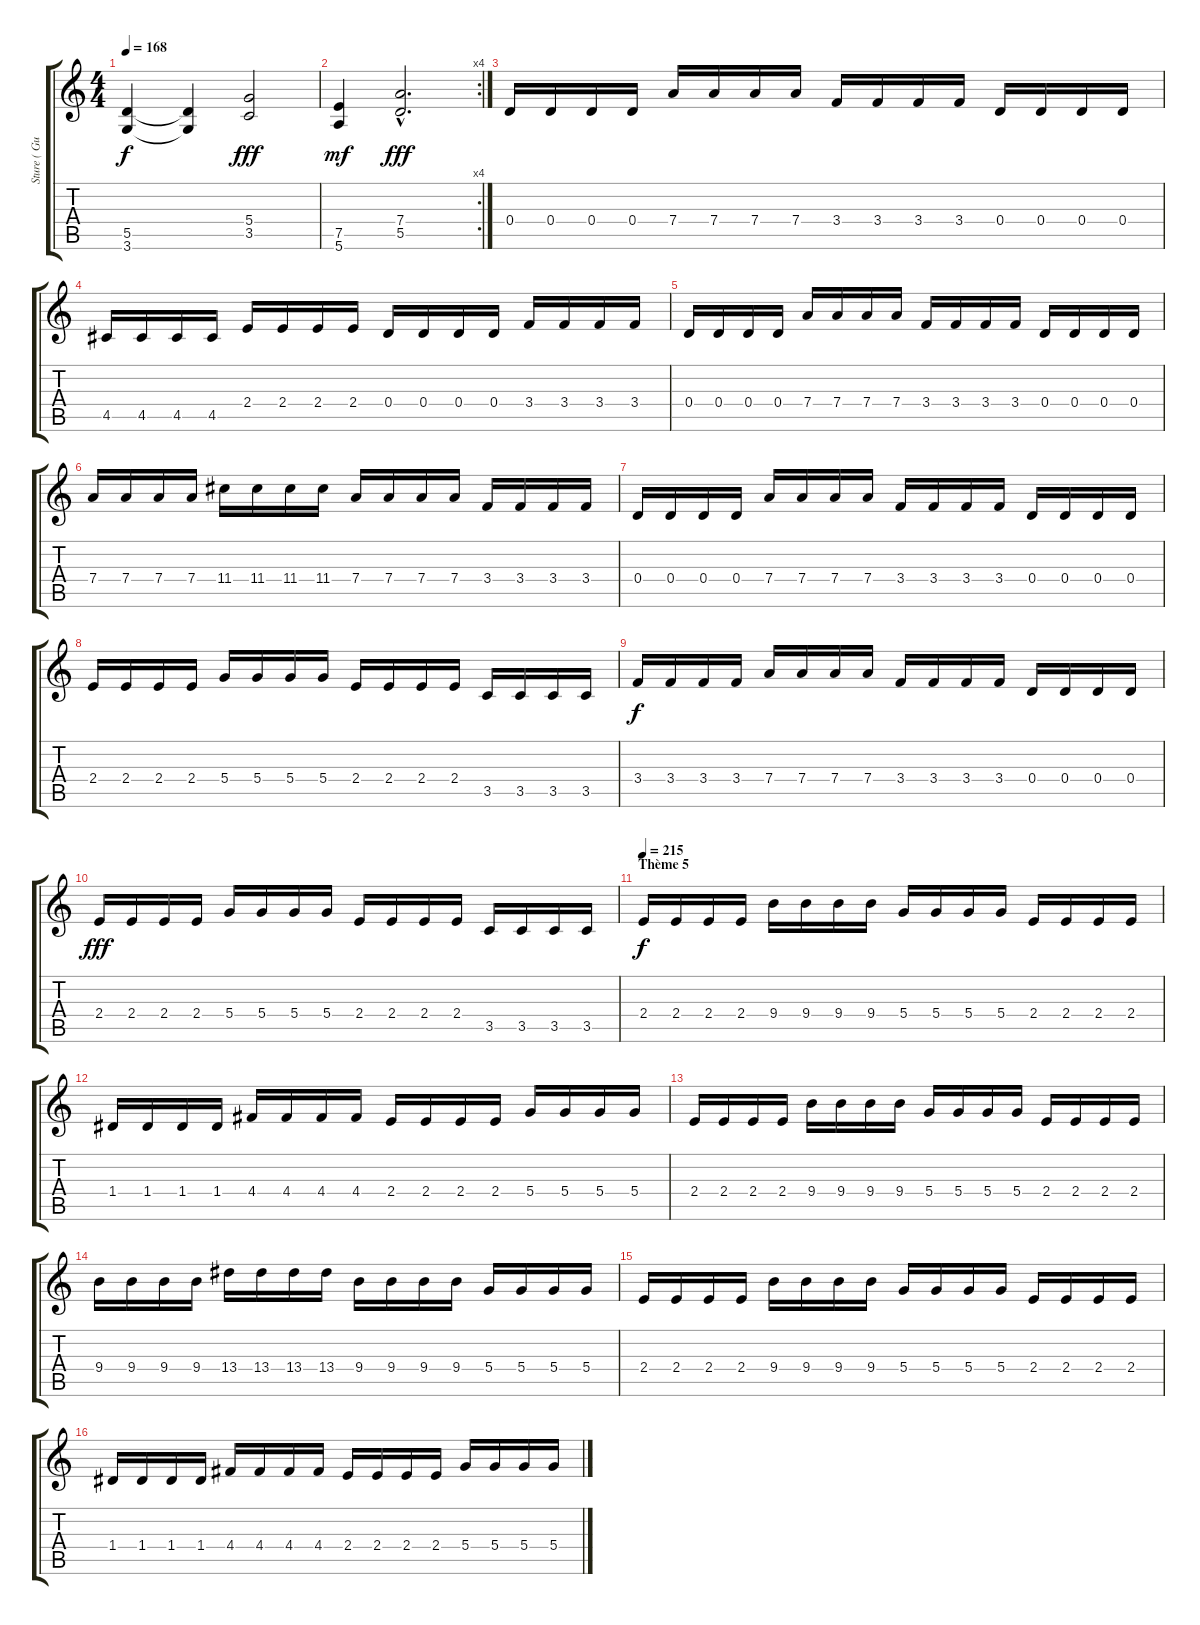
\track ("Sture ( Guitare 1 )" "Sture ( Gu") {instrument distortionguitar}
\staff {score tabs}
\tuning (E4 B3 G3 D3 A2 E2) {hide}
\ts (4 4)
\tempo 168
\clef g2
\ks c
(5.5{t} 3.6{t}).4{dy f} (5.5{t} 3.6{t}).4 (5.4 3.5).2{dy fff} |
\rc 4
(7.5 5.6).4{dy mf} (7.4{hac} 5.5{hac}).2{d dy fff} |
0.4.16 0.4.16 0.4.16 0.4.16 7.4.16 7.4.16 7.4.16 7.4.16 3.4.16 3.4.16 3.4.16 3.4.16 0.4.16 0.4.16 0.4.16 0.4.16 |
4.5.16 4.5.16 4.5.16 4.5.16 2.4.16 2.4.16 2.4.16 2.4.16 0.4.16 0.4.16 0.4.16 0.4.16 3.4.16 3.4.16 3.4.16 3.4.16 |
0.4.16 0.4.16 0.4.16 0.4.16 7.4.16 7.4.16 7.4.16 7.4.16 3.4.16 3.4.16 3.4.16 3.4.16 0.4.16 0.4.16 0.4.16 0.4.16 |
7.4.16 7.4.16 7.4.16 7.4.16 11.4.16 11.4.16 11.4.16 11.4.16 7.4.16 7.4.16 7.4.16 7.4.16 3.4.16 3.4.16 3.4.16 3.4.16 |
0.4.16 0.4.16 0.4.16 0.4.16 7.4.16 7.4.16 7.4.16 7.4.16 3.4.16 3.4.16 3.4.16 3.4.16 0.4.16 0.4.16 0.4.16 0.4.16 |
2.4.16 2.4.16 2.4.16 2.4.16 5.4.16 5.4.16 5.4.16 5.4.16 2.4.16 2.4.16 2.4.16 2.4.16 3.5.16 3.5.16 3.5.16 3.5.16 |
3.4.16{dy f} 3.4.16 3.4.16 3.4.16 7.4.16 7.4.16 7.4.16 7.4.16 3.4.16 3.4.16 3.4.16 3.4.16 0.4.16 0.4.16 0.4.16 0.4.16 |
2.4.16{dy fff} 2.4.16 2.4.16 2.4.16 5.4.16 5.4.16 5.4.16 5.4.16 2.4.16 2.4.16 2.4.16 2.4.16 3.5.16 3.5.16 3.5.16 3.5.16 |
\section ("" "Thème 5")
\tempo 215
2.4.16{dy f} 2.4.16 2.4.16 2.4.16 9.4.16 9.4.16 9.4.16 9.4.16 5.4.16 5.4.16 5.4.16 5.4.16 2.4.16 2.4.16 2.4.16 2.4.16 |
1.4.16 1.4.16 1.4.16 1.4.16 4.4.16 4.4.16 4.4.16 4.4.16 2.4.16 2.4.16 2.4.16 2.4.16 5.4.16 5.4.16 5.4.16 5.4.16 |
2.4.16 2.4.16 2.4.16 2.4.16 9.4.16 9.4.16 9.4.16 9.4.16 5.4.16 5.4.16 5.4.16 5.4.16 2.4.16 2.4.16 2.4.16 2.4.16 |
9.4.16 9.4.16 9.4.16 9.4.16 13.4.16 13.4.16 13.4.16 13.4.16 9.4.16 9.4.16 9.4.16 9.4.16 5.4.16 5.4.16 5.4.16 5.4.16 |
2.4.16 2.4.16 2.4.16 2.4.16 9.4.16 9.4.16 9.4.16 9.4.16 5.4.16 5.4.16 5.4.16 5.4.16 2.4.16 2.4.16 2.4.16 2.4.16 |
1.4.16 1.4.16 1.4.16 1.4.16 4.4.16 4.4.16 4.4.16 4.4.16 2.4.16 2.4.16 2.4.16 2.4.16 5.4.16 5.4.16 5.4.16 5.4.16
